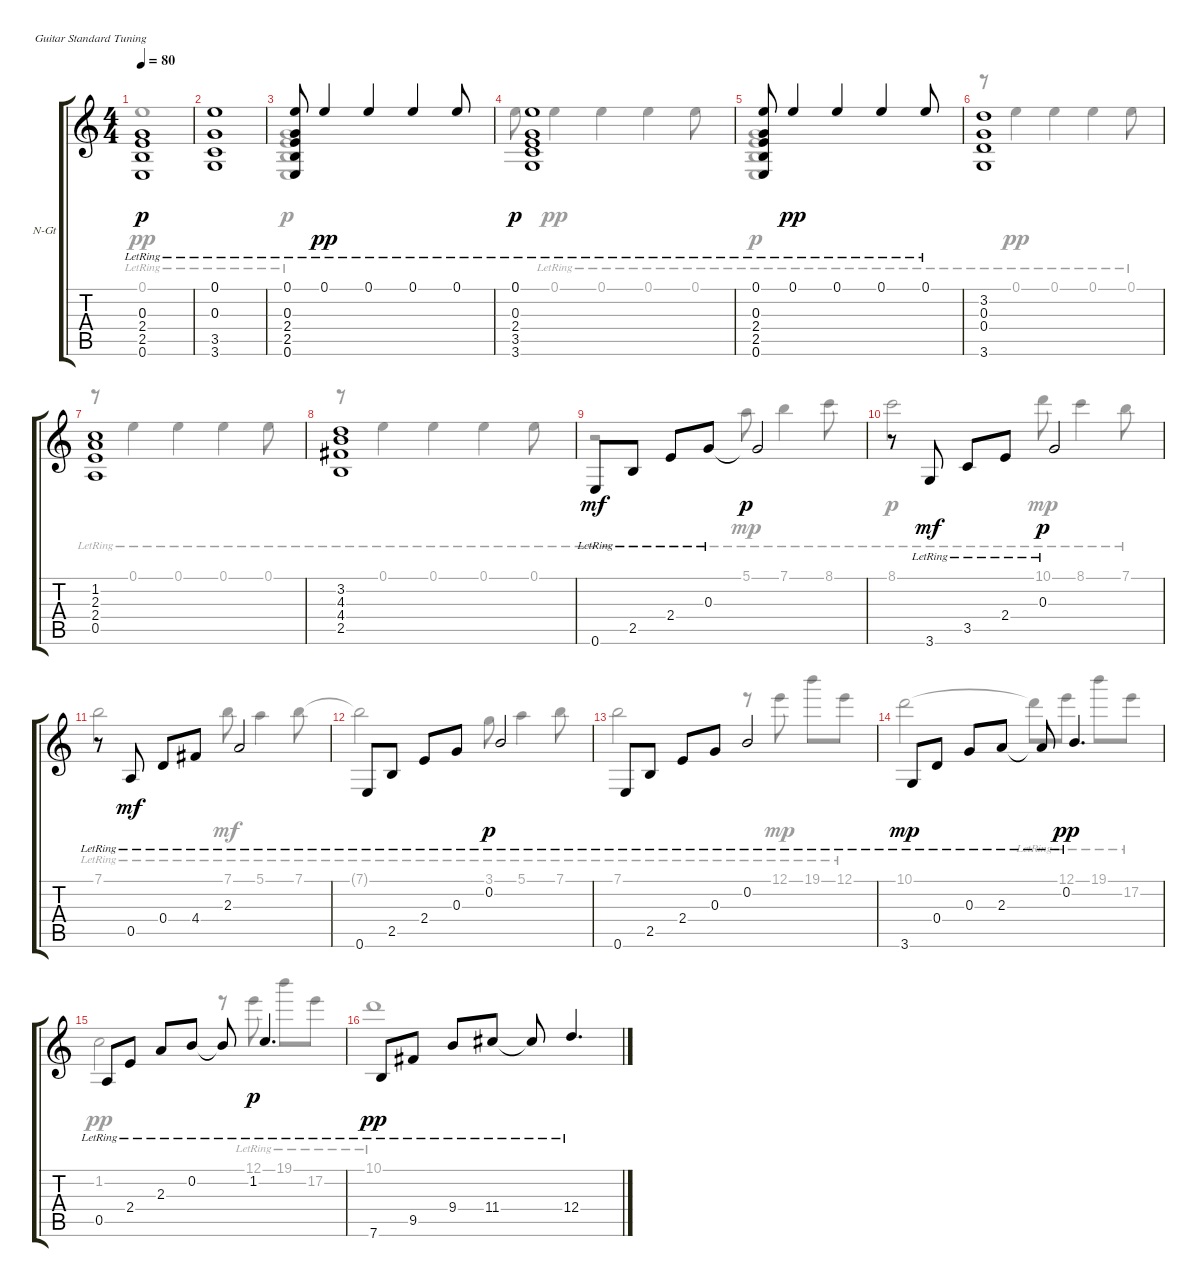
\defaultSystemsLayout 4
\bracketExtendMode groupsimilarinstruments
\firstSystemTrackNameOrientation horizontal
\otherSystemsTrackNameOrientation horizontal
\track ("Nylon Guitar" "N-Gt") {instrument acousticguitarnylon}
\staff {score tabs}
\tuning (E4 B3 G3 D3 A2 E2)
\voice
\ts (4 4)
\tempo 80
\clef g2
\ks c
(2.4{lr} 2.5{lr} 0.6{lr} 0.3).1{dy p} |
(3.5{lr} 3.6{lr} 0.3 0.1).1 |
(0.1{lr} 0.6 2.5 2.4 0.3).8 0.1{lr}.4{dy pp} 0.1{lr}.4 0.1{lr}.4 0.1{lr}.8 |
(3.5{lr} 3.6{lr} 0.3 0.1 2.4).1{dy p} |
(0.1{lr} 0.6 2.5 2.4 0.3{lr}).8 0.1{lr}.4{dy pp} 0.1{lr}.4 0.1{lr}.4 0.1{lr}.8 |
(3.6 0.4 0.3 3.2).1 |
(0.5 2.4 2.3 1.2).1 |
(2.5 4.4 4.3 3.2).1 |
0.6{lr}.8{dy mf} 2.5{lr}.8 2.4{lr}.8 0.3{lr}.8 0.3{t}.2{dy p} |
r.8 3.6{lr}.8{dy mf} 3.5{lr}.8 2.4{lr}.8 0.3{lr}.2{dy p} |
r.8 0.5{lr}.8{dy mf} 0.4{lr}.8 4.4{lr}.8 2.3{lr}.2 |
0.6{lr}.8 2.5{lr}.8 2.4{lr}.8 0.3{lr}.8 0.2{lr}.2{dy p} |
0.6{lr}.8 2.5{lr}.8 2.4{lr}.8 0.3{lr}.8 0.2{lr}.2 |
3.6{lr}.8{dy mp} 0.4{lr}.8 0.3{lr}.8 2.3{lr}.8 2.3{lr t}.8 0.2{lr}.4{d dy pp} |
0.5{lr}.8 2.4{lr}.8 2.3{lr}.8 0.2{lr}.8 0.2{lr t}.8 1.2{lr}.4{d dy p} |
7.6{lr}.8{dy pp} 9.5{lr}.8 9.4{lr}.8 11.4{lr}.8 11.4{lr t}.8 12.4{lr}.4{d}
\voice
\clef g2
\ottava regular
\simile none
\ks c
(0.1{lr} 0.3{lr}).1{dy pp} |
(0.1{lr} 0.3{lr}).1 |
(0.3{lr} 2.4 2.5 0.6).1{dy p} |
0.1.8 0.1{lr}.4{dy pp} 0.1{lr}.4 0.1{lr}.4 0.1{lr}.8 |
(0.3{lr} 2.4 2.5 0.6).1{dy p} |
r.8 0.1{lr}.4{dy pp} 0.1{lr}.4 0.1{lr}.4 0.1{lr}.8 |
r.8 0.1{lr}.4 0.1{lr}.4 0.1{lr}.4 0.1{lr}.8 |
r.8 0.1{lr}.4 0.1{lr}.4 0.1{lr}.4 0.1{lr}.8 |
r.2 5.1{lr}.8{dy mp} 7.1{lr}.4 8.1{lr}.8 |
8.1{lr}.2{dy p} 10.1{lr}.8{dy mp} 8.1{lr}.4 7.1{lr}.8 |
7.1{lr}.2 7.1{lr}.8{dy mf} 5.1{lr}.4 7.1{lr}.8 |
7.1{lr t}.2 3.1{lr}.8 5.1{lr}.4 7.1{lr}.8 |
7.1{lr}.2 r.8 12.1{lr}.8{dy mp} 19.1{lr}.8 12.1{lr}.8 |
10.1.2 10.1{lr t}.8 12.1{lr}.8 19.1{lr}.8 17.2{lr}.8 |
1.2.2{dy pp} r.8 12.1{lr}.8{dy p} 19.1{lr}.8 17.2{lr}.8 |
10.1{lr}.1{dy pp}
